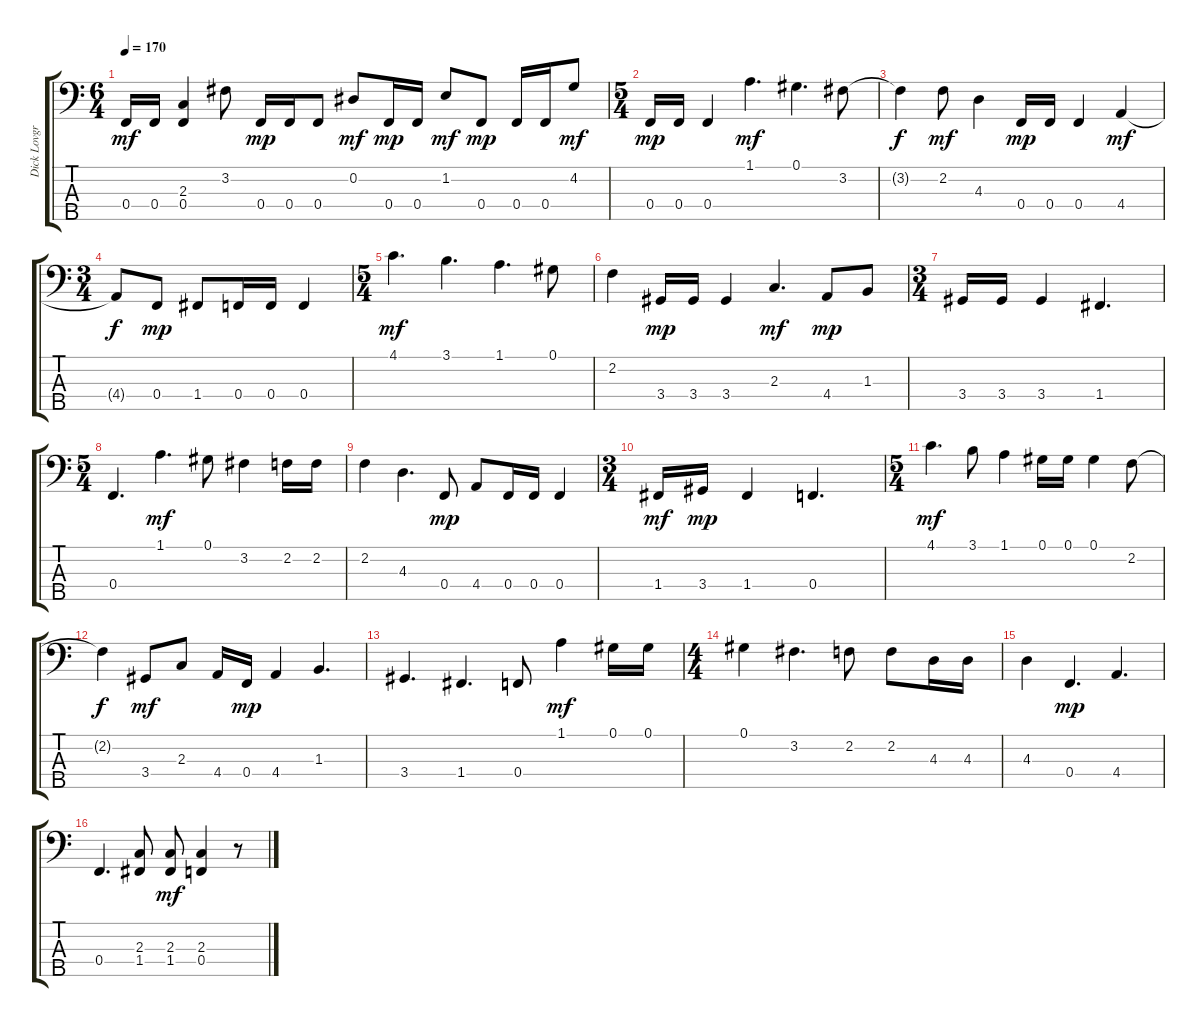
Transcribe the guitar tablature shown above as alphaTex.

\track ("Dick Lovgren Distorted" "Dick Lovgr") {instrument electricbasspick}
\staff {score tabs}
\tuning (Ab2 Eb2 Bb1 F1 Bb0) {hide}
\ts (6 4)
\tempo 170
\clef f4
\ks c
0.4.16{dy mf} 0.4.16 (2.3 0.4).4 3.2.8 0.4.16{dy mp} 0.4.16 0.4.8 0.2.8{dy mf} 0.4.16{dy mp} 0.4.16 1.2.8{dy mf} 0.4.8{dy mp} 0.4.16 0.4.16 4.2.8{dy mf} |
\ts (5 4)
0.4.16{dy mp} 0.4.16 0.4.4 1.1.4{d dy mf} 0.1.4{d} 3.2.8 |
3.2{t}.4{dy f} 2.2.8{dy mf} 4.3.4 0.4.16{dy mp} 0.4.16 0.4.4 4.4.4{dy mf} |
\ts (3 4)
4.4{t}.8{dy f} 0.4.8{dy mp} 1.4.8 0.4.16 0.4.16 0.4.4 |
\ts (5 4)
4.1.4{d dy mf} 3.1.4{d} 1.1.4{d} 0.1.8 |
2.2.4 3.4.16{dy mp} 3.4.16 3.4.4 2.3.4{d dy mf} 4.4.8{dy mp} 1.3.8 |
\ts (3 4)
3.4.16 3.4.16 3.4.4 1.4.4{d} |
\ts (5 4)
0.4.4{d} 1.1.4{d dy mf} 0.1.8 3.2.4 2.2.16 2.2.16 |
2.2.4 4.3.4{d} 0.4.8{dy mp} 4.4.8 0.4.16 0.4.16 0.4.4 |
\ts (3 4)
1.4.16{dy mf} 3.4.16{dy mp} 1.4.4 0.4.4{d} |
\ts (5 4)
4.1.4{d dy mf} 3.1.8 1.1.4 0.1.16 0.1.16 0.1.4 2.2.8 |
2.2{t}.4{dy f} 3.4.8{dy mf} 2.3.8 4.4.16 0.4.16{dy mp} 4.4.4 1.3.4{d} |
3.4.4{d} 1.4.4{d} 0.4.8 1.1.4{dy mf} 0.1.16 0.1.16 |
\ts (4 4)
0.1.4 3.2.4{d} 2.2.8 2.2.8 4.3.16 4.3.16 |
4.3.4 0.4.4{d dy mp} 4.4.4{d} |
0.4.4{d} (2.3 1.4).8 (2.3 1.4).8{dy mf} (2.3 0.4).4 r.8
